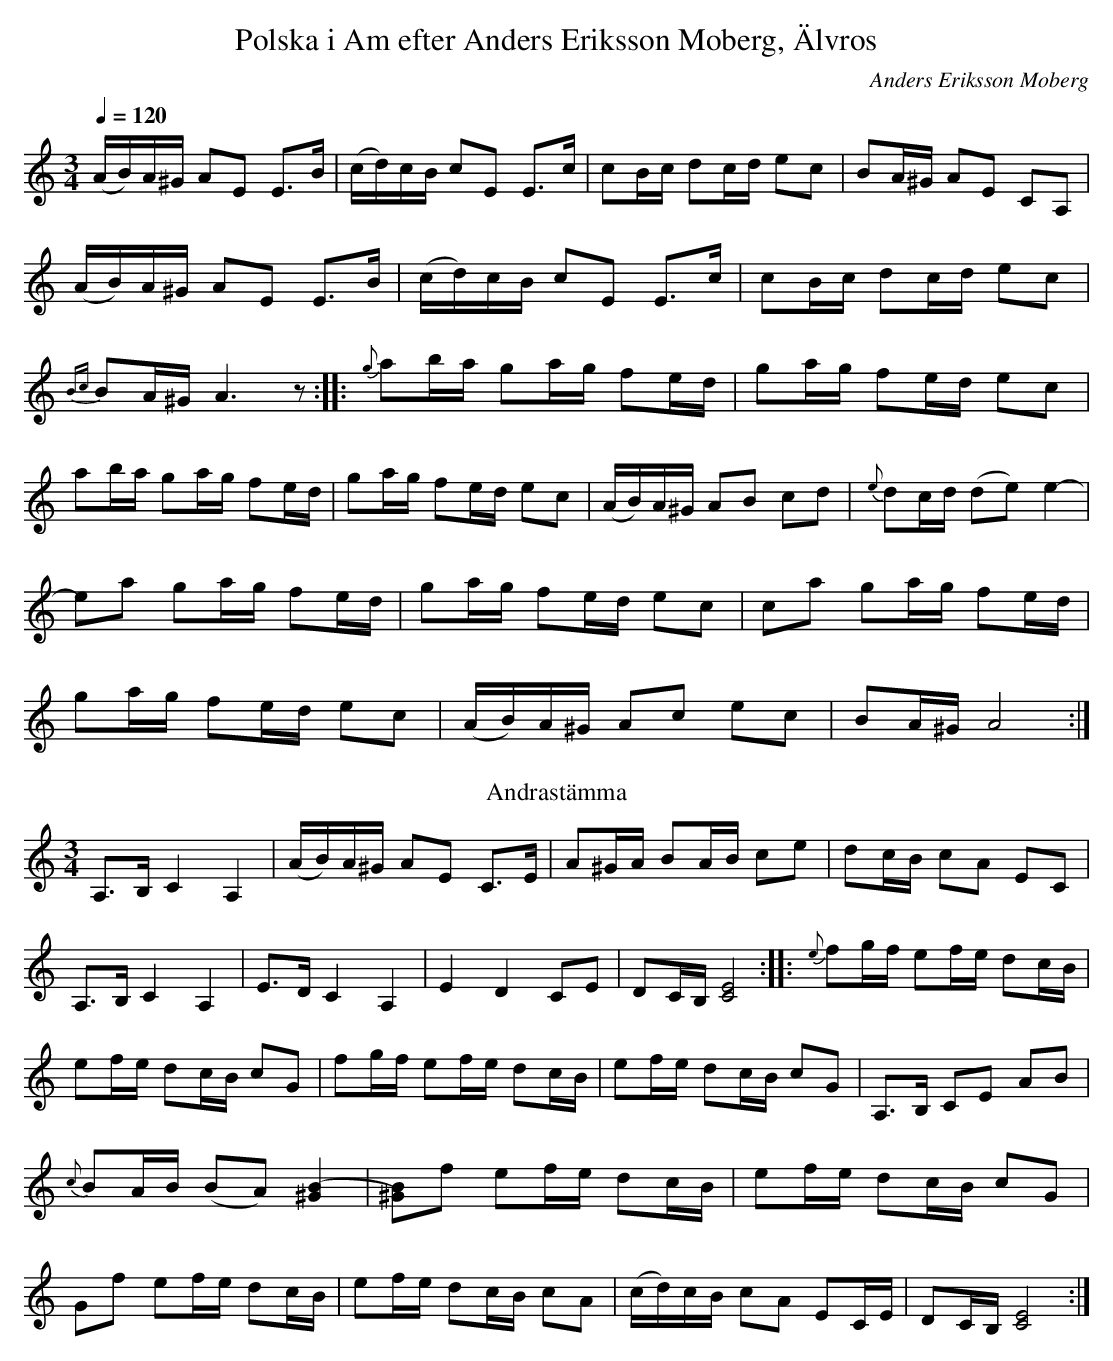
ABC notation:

X:1
T:Polska i Am efter Anders Eriksson Moberg, Älvros
O:Anders Eriksson Moberg
M:3/4
L:1/16
Q:1/4=120
K:Am
(AB)A^G A2E2 E3B|(cd)cB c2E2 E3c|c2Bc d2cd e2c2|B2A^G A2E2 C2A,2|\
(AB)A^G A2E2 E3B|(cd)cB c2E2 E3c|c2Bc d2cd e2c2|{Bc}B2A^G A6z2::\
{g}a2ba g2ag f2ed|g2ag f2ed e2c2|a2ba g2ag f2ed|g2ag f2ed e2c2|\
(AB)A^G A2B2 c2d2|{e}d2cd (d2e2) e4-|e2a2 g2ag f2ed|g2ag f2ed e2c2|\
c2a2 g2ag f2ed|g2ag f2ed e2c2|(AB)A^G A2c2 e2c2|B2A^G A8:|\
T:Andrastämma
A,3B, C4 A,4|(AB)A^G A2E2 C3E|A2^GA B2AB c2e2|d2cB c2A2 E2C2|\
A,3B, C4 A,4|E3D C4 A,4|E4 D4 C2E2|D2CB, [C8E8]::\
{e}f2gf e2fe d2cB|e2fe d2cB c2G2|f2gf e2fe d2cB|e2fe d2cB c2G2|\
A,3B, C2E2 A2B2|{c}B2AB (B2A2) [^G4(B4]|[^G2)B2]f2 e2fe d2cB|\
e2fe d2cB c2G2|G2f2 e2fe d2cB|e2fe d2cB c2A2|(cd)cB c2A2 E2CE|\
D2CB, [C8E8]:|
